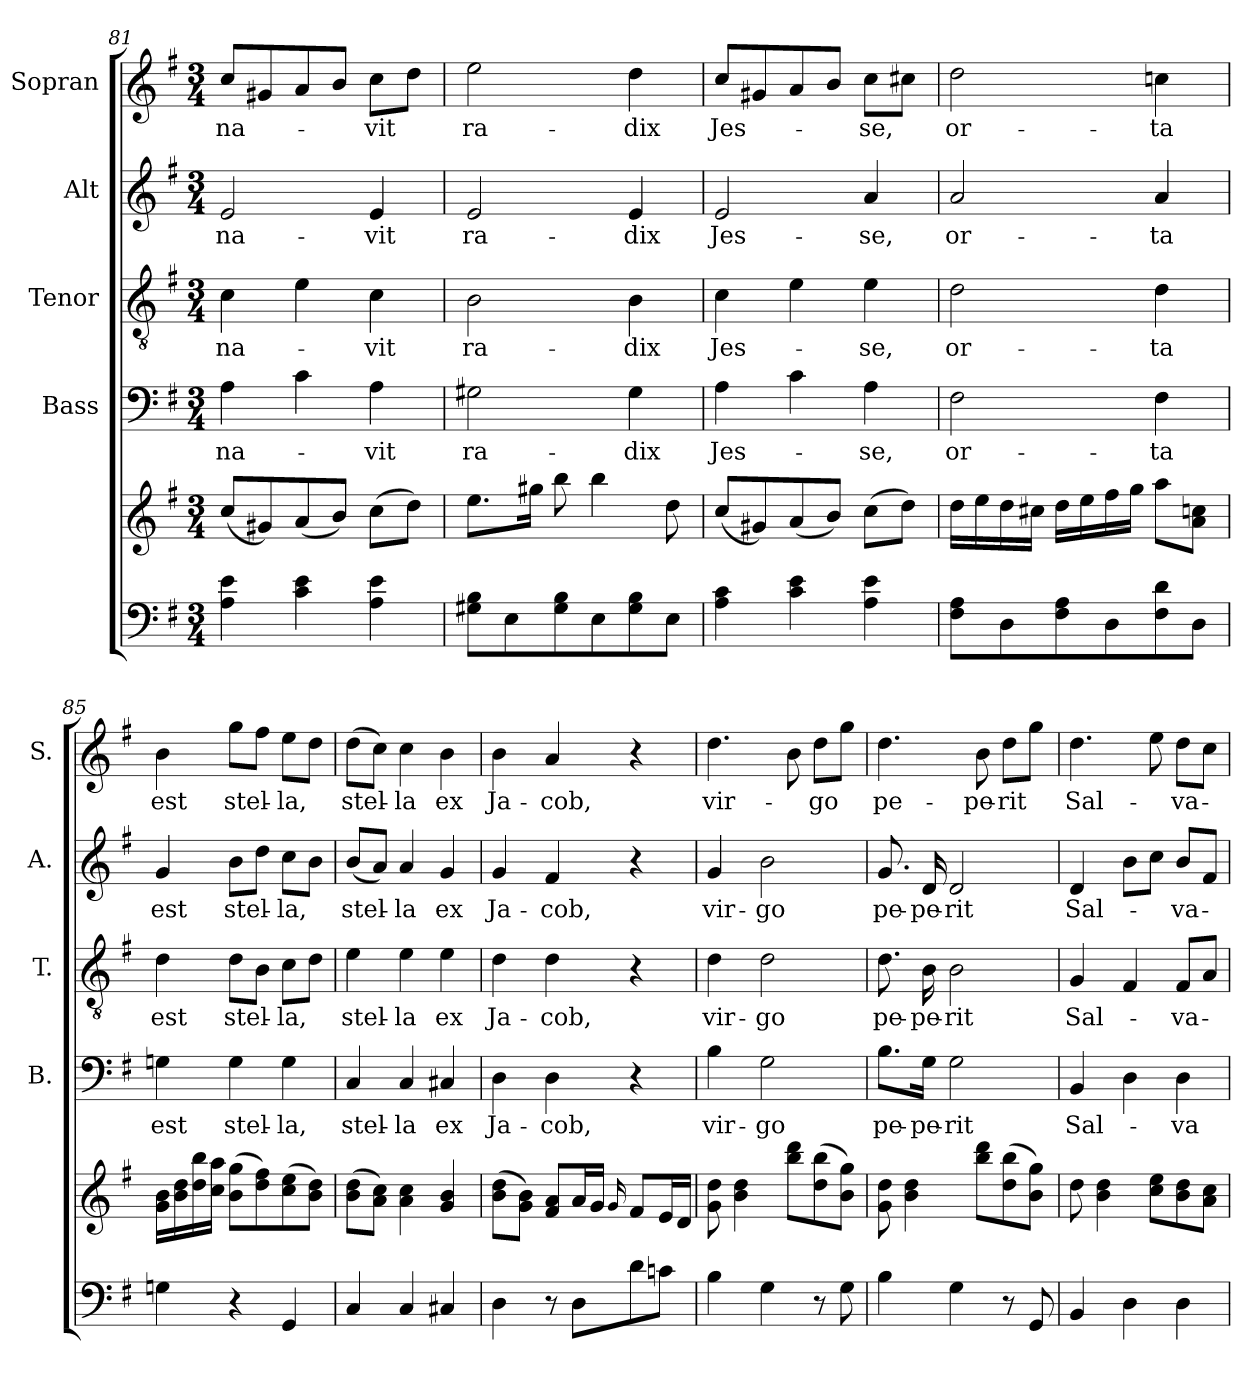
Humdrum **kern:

**kern	**kern	**kern	**text	**kern	**text	**kern	**text	**kern	**text
*part5	*part5	*part4	*part4	*part3	*part3	*part2	*part2	*part1	*part1
*staff6	*staff5	*staff4	*staff4	*staff3	*staff3	*staff2	*staff2	*staff1	*staff1
*	*	*I"Bass	*	*I"Tenor	*	*I"Alt	*	*I"Sopran	*
*	*	*I'B.	*	*I'T.	*	*I'A.	*	*I'S.	*
*clefF4	*clefG2	*clefF4	*	*clefGv2	*	*clefG2	*	*clefG2	*
*k[f#]	*k[f#]	*k[f#]	*	*k[f#]	*	*k[f#]	*	*k[f#]	*
*G:	*G:	*G:	*	*G:	*	*G:	*	*G:	*
*M3/4	*M3/4	*M3/4	*	*M3/4	*	*M3/4	*	*M3/4	*
=81	=81	=81	=81	=81	=81	=81	=81	=81	=81
!	!	!	!LO:LY:b	!	!LO:LY:b	!	!LO:LY:b	!	!LO:LY:b
4A\ 4e\	(<8cc/L	4A\	-na-	4c\	-na-	2e/	-na-	8cc/L	-na-
.	8g#X/)	.	.	.	.	.	.	8g#X/	.
4c\ 4e\	(<8a/	4c\	.	4e\	.	.	.	8a/	.
.	8b/J)	.	.	.	.	.	.	8b/J	.
!	!	!	!LO:LY:b	!	!LO:LY:b	!	!LO:LY:b	!	!LO:LY:b
4A\ 4e\	(>8cc\L	4A\	-vit	4c\	-vit	4e/	-vit	8cc\L	-vit
.	8dd\J)	.	.	.	.	.	.	8dd\J	.
=82	=82	=82	=82	=82	=82	=82	=82	=82	=82
!	!	!	!LO:LY:b	!	!LO:LY:b	!	!LO:LY:b	!	!LO:LY:b
8G#X\ 8B\L	8.ee\L	2G#X\	ra-	2B\	ra-	2e/	ra-	2ee\	ra-
8E\	.	.	.	.	.	.	.	.	.
.	16gg#X\Jk	.	.	.	.	.	.	.	.
8G#\ 8B\	8bb\	.	.	.	.	.	.	.	.
8E\	4bb\	.	.	.	.	.	.	.	.
!	!	!	!LO:LY:b	!	!LO:LY:b	!	!LO:LY:b	!	!LO:LY:b
8G#\ 8B\	.	4G#\	-dix	4B\	-dix	4e/	-dix	4dd\	-dix
8E\J	8dd\	.	.	.	.	.	.	.	.
=83	=83	=83	=83	=83	=83	=83	=83	=83	=83
!	!	!	!LO:LY:b	!	!LO:LY:b	!	!LO:LY:b	!	!LO:LY:b
4A\ 4c\	(<8cc/L	4A\	Jes-	4c\	Jes-	2e/	Jes-	8cc/L	Jes-
.	8g#X/)	.	.	.	.	.	.	8g#X/	.
4c\ 4e\	(<8a/	4c\	.	4e\	.	.	.	8a/	.
.	8b/J)	.	.	.	.	.	.	8b/J	.
!	!	!	!LO:LY:b	!	!LO:LY:b	!	!LO:LY:b	!	!LO:LY:b
4A\ 4e\	(>8cc\L	4A\	-se,	4e\	-se,	4a/	-se,	8cc\L	-se,
.	8dd\J)	.	.	.	.	.	.	8cc#X\J	.
=84	=84	=84	=84	=84	=84	=84	=84	=84	=84
!	!	!	!LO:LY:b	!	!LO:LY:b	!	!LO:LY:b	!	!LO:LY:b
8F#\ 8A\L	16dd\LL	2F#\	or-	2d\	or-	2a/	or-	2dd\	or-
.	16ee\	.	.	.	.	.	.	.	.
8D\	16dd\	.	.	.	.	.	.	.	.
.	16cc#X\JJ	.	.	.	.	.	.	.	.
8F#\ 8A\	16dd\LL	.	.	.	.	.	.	.	.
.	16ee\	.	.	.	.	.	.	.	.
8D\	16ff#\	.	.	.	.	.	.	.	.
.	16gg\JJ	.	.	.	.	.	.	.	.
!	!	!	!LO:LY:b	!	!LO:LY:b	!	!LO:LY:b	!	!LO:LY:b
8F#\ 8d\	8aa\L	4F#\	-ta	4d\	-ta	4a/	-ta	4ccn\	-ta
8D\J	8a\ 8ccn\J	.	.	.	.	.	.	.	.
!!LO:PB:g=z
=85	=85	=85	=85	=85	=85	=85	=85	=85	=85
!	!	!	!LO:LY:b	!	!LO:LY:b	!	!LO:LY:b	!	!LO:LY:b
4Gn\	16g\ 16b\LL	4Gn\	est	4d\	est	4g/	est	4b\	est
.	16b\ 16dd\	.	.	.	.	.	.	.	.
.	16dd\ 16bb\	.	.	.	.	.	.	.	.
.	16cc\ 16aa\JJ	.	.	.	.	.	.	.	.
!	!	!	!LO:LY:b	!	!LO:LY:b	!	!LO:LY:b	!	!LO:LY:b
4r	(>8b\ 8gg\L	4G\	stel-	8d\L	stel-	8b\L	stel-	8gg\L	stel-
.	8dd\ 8ff#\)	.	.	8B\J	.	8dd\J	.	8ff#\J	.
!	!	!	!LO:LY:b	!	!LO:LY:b	!	!LO:LY:b	!	!LO:LY:b
4GG/	(>8cc\ 8ee\	4G\	-la,	8c\L	-la,	8cc\L	-la,	8ee\L	-la,
.	8b\ 8dd\J)	.	.	8d\J	.	8b\J	.	8dd\J	.
=86	=86	=86	=86	=86	=86	=86	=86	=86	=86
!	!	!	!LO:LY:b	!	!LO:LY:b	!	!LO:LY:b	!	!LO:LY:b
4C/	(>8b\ 8dd\L	4C/	stel-	4e\	stel-	(<8b/L	stel-	(>8dd\L	stel-
.	8a\ 8cc\J)	.	.	.	.	8a/J)	.	8cc\J)	.
!	!	!	!LO:LY:b	!	!LO:LY:b	!	!LO:LY:b	!	!LO:LY:b
4C/	4a\ 4cc\	4C/	-la	4e\	-la	4a/	-la	4cc\	-la
!	!	!	!LO:LY:b	!	!LO:LY:b	!	!LO:LY:b	!	!LO:LY:b
4C#X/	4g/ 4b/	4C#X/	ex	4e\	ex	4g/	ex	4b\	ex
=87	=87	=87	=87	=87	=87	=87	=87	=87	=87
!	!	!	!LO:LY:b	!	!LO:LY:b	!	!LO:LY:b	!	!LO:LY:b
4D\	(>8b\ 8dd\L	4D\	Ja-	4d\	Ja-	4g/	Ja-	4b\	Ja-
.	8g\ 8b\J)	.	.	.	.	.	.	.	.
!	!	!	!LO:LY:b	!	!LO:LY:b	!	!LO:LY:b	!	!LO:LY:b
8r	8f#/ 8a/L	4D\	-cob,	4d\	-cob,	4f#/	-cob,	4a/	-cob,
8D\L	16a/L	.	.	.	.	.	.	.	.
.	16g/JJ	.	.	.	.	.	.	.	.
.	16qqg/	.	.	.	.	.	.	.	.
8d\	8f#/L	4r	.	4r	.	4r	.	4r	.
8cn\J	16e/L	.	.	.	.	.	.	.	.
.	16d/JJ	.	.	.	.	.	.	.	.
=88	=88	=88	=88	=88	=88	=88	=88	=88	=88
!	!	!	!LO:LY:b	!	!LO:LY:b	!	!LO:LY:b	!	!LO:LY:b
4B\	8g\ 8dd\	4B\	vir-	4d\	vir-	4g/	vir-	4.dd\	vir-
.	4b\ 4dd\	.	.	.	.	.	.	.	.
!	!	!	!LO:LY:b	!	!LO:LY:b	!	!LO:LY:b	!	!
4G\	.	2G\	-go	2d\	-go	2b\	-go	.	.
.	8bb\ 8ddd\L	.	.	.	.	.	.	8b\	.
!	!	!	!	!	!	!	!	!	!LO:LY:b
8r	(>8dd\ 8bb\	.	.	.	.	.	.	8dd\L	-go
8G\	8b\ 8gg\J)	.	.	.	.	.	.	8gg\J	.
=89	=89	=89	=89	=89	=89	=89	=89	=89	=89
!	!	!	!LO:LY:b	!	!LO:LY:b	!	!LO:LY:b	!	!LO:LY:b
4B\	8g\ 8dd\	8.B\L	pe-	8.d\	pe-	8.g/	pe-	4.dd\	pe-
.	4b\ 4dd\	.	.	.	.	.	.	.	.
!	!	!	!LO:LY:b	!	!LO:LY:b	!	!LO:LY:b	!	!
.	.	16G\Jk	-pe-	16B\	-pe-	16d/	-pe-	.	.
!	!	!	!LO:LY:b	!	!LO:LY:b	!	!LO:LY:b	!	!
4G\	.	2G\	-rit	2B\	-rit	2d/	-rit	.	.
!	!	!	!	!	!	!	!	!	!LO:LY:b
.	8bb\ 8ddd\L	.	.	.	.	.	.	8b\	-pe-
!	!	!	!	!	!	!	!	!	!LO:LY:b
8r	(>8dd\ 8bb\	.	.	.	.	.	.	8dd\L	-rit
8GG/	8b\ 8gg\J)	.	.	.	.	.	.	8gg\J	.
!!LO:LB:g=z
=90	=90	=90	=90	=90	=90	=90	=90	=90	=90
!	!	!	!LO:LY:b	!	!LO:LY:b	!	!LO:LY:b	!	!LO:LY:b
4BB/	8dd\	4BB/	Sal-	4G/	Sal-	4d/	Sal-	4.dd\	Sal-
.	4b\ 4dd\	.	.	.	.	.	.	.	.
4D\	.	4D\	.	4F#/	.	8b\L	.	.	.
.	8cc\ 8ee\L	.	.	.	.	8cc\J	.	8ee\	.
!	!	!	!LO:LY:b	!	!LO:LY:b	!	!LO:LY:b	!	!LO:LY:b
4D\	8b\ 8dd\	4D\	-va-	8F#/L	-va-	8b/L	-va-	8dd\L	-va-
.	8a\ 8cc\J	.	.	8A/J	.	8f#/J	.	8cc\J	.
=	=	=	=	=	=	=	=	=	=
*-	*-	*-	*-	*-	*-	*-	*-	*-	*-
